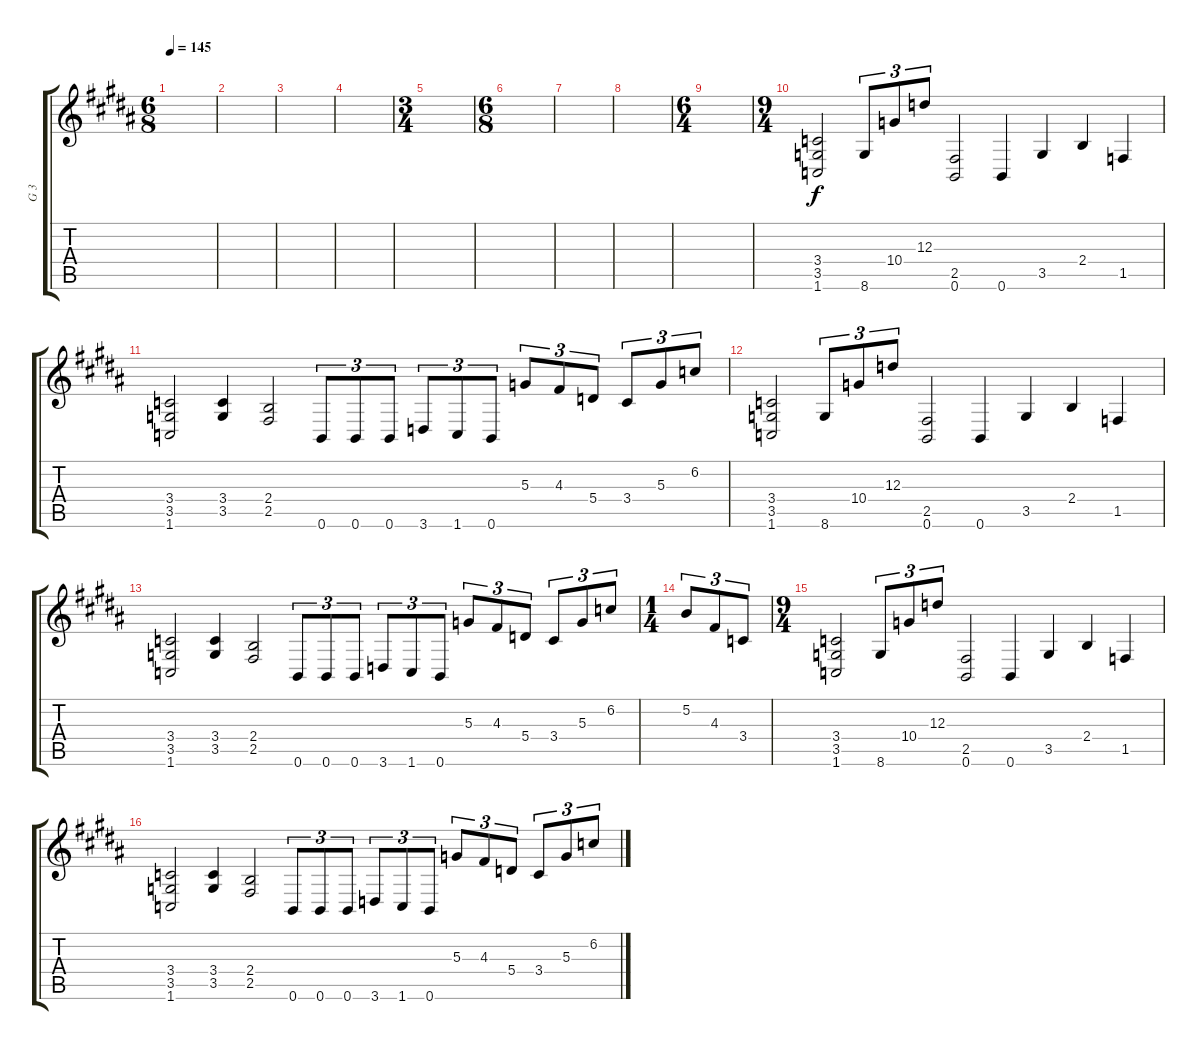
\track ("G 3" "G 3") {instrument distortionguitar}
\staff {score tabs}
\tuning (B3 Gb3 D3 A2 E2 B1) {hide}
\ts (6 8)
\tempo 145
\clef g2
\ks g#minor
|
|
|
|
\ts (3 4)
|
\ts (6 8)
|
|
|
\ts (6 4)
|
\ts (9 4)
(3.4 3.5 1.6).2 8.6.8{tu (3 2)} 10.4.8{tu (3 2)} 12.3.8{tu (3 2)} (2.5 0.6).2 0.6.4 3.5.4 2.4.4 1.5.4 |
(3.4 3.5 1.6).2 (3.4 3.5).4 (2.4 2.5).2 0.6.8{tu (3 2)} 0.6.8{tu (3 2)} 0.6.8{tu (3 2)} 3.6.8{tu (3 2)} 1.6.8{tu (3 2)} 0.6.8{tu (3 2)} 5.3.8{tu (3 2)} 4.3.8{tu (3 2)} 5.4.8{tu (3 2)} 3.4.8{tu (3 2)} 5.3.8{tu (3 2)} 6.2.8{tu (3 2)} |
(3.4 3.5 1.6).2 8.6.8{tu (3 2)} 10.4.8{tu (3 2)} 12.3.8{tu (3 2)} (2.5 0.6).2 0.6.4 3.5.4 2.4.4 1.5.4 |
(3.4 3.5 1.6).2 (3.4 3.5).4 (2.4 2.5).2 0.6.8{tu (3 2)} 0.6.8{tu (3 2)} 0.6.8{tu (3 2)} 3.6.8{tu (3 2)} 1.6.8{tu (3 2)} 0.6.8{tu (3 2)} 5.3.8{tu (3 2)} 4.3.8{tu (3 2)} 5.4.8{tu (3 2)} 3.4.8{tu (3 2)} 5.3.8{tu (3 2)} 6.2.8{tu (3 2)} |
\ts (1 4)
5.2.8{tu (3 2)} 4.3.8{tu (3 2)} 3.4.8{tu (3 2)} |
\ts (9 4)
(3.4 3.5 1.6).2 8.6.8{tu (3 2)} 10.4.8{tu (3 2)} 12.3.8{tu (3 2)} (2.5 0.6).2 0.6.4 3.5.4 2.4.4 1.5.4 |
(3.4 3.5 1.6).2 (3.4 3.5).4 (2.4 2.5).2 0.6.8{tu (3 2)} 0.6.8{tu (3 2)} 0.6.8{tu (3 2)} 3.6.8{tu (3 2)} 1.6.8{tu (3 2)} 0.6.8{tu (3 2)} 5.3.8{tu (3 2)} 4.3.8{tu (3 2)} 5.4.8{tu (3 2)} 3.4.8{tu (3 2)} 5.3.8{tu (3 2)} 6.2.8{tu (3 2)}
